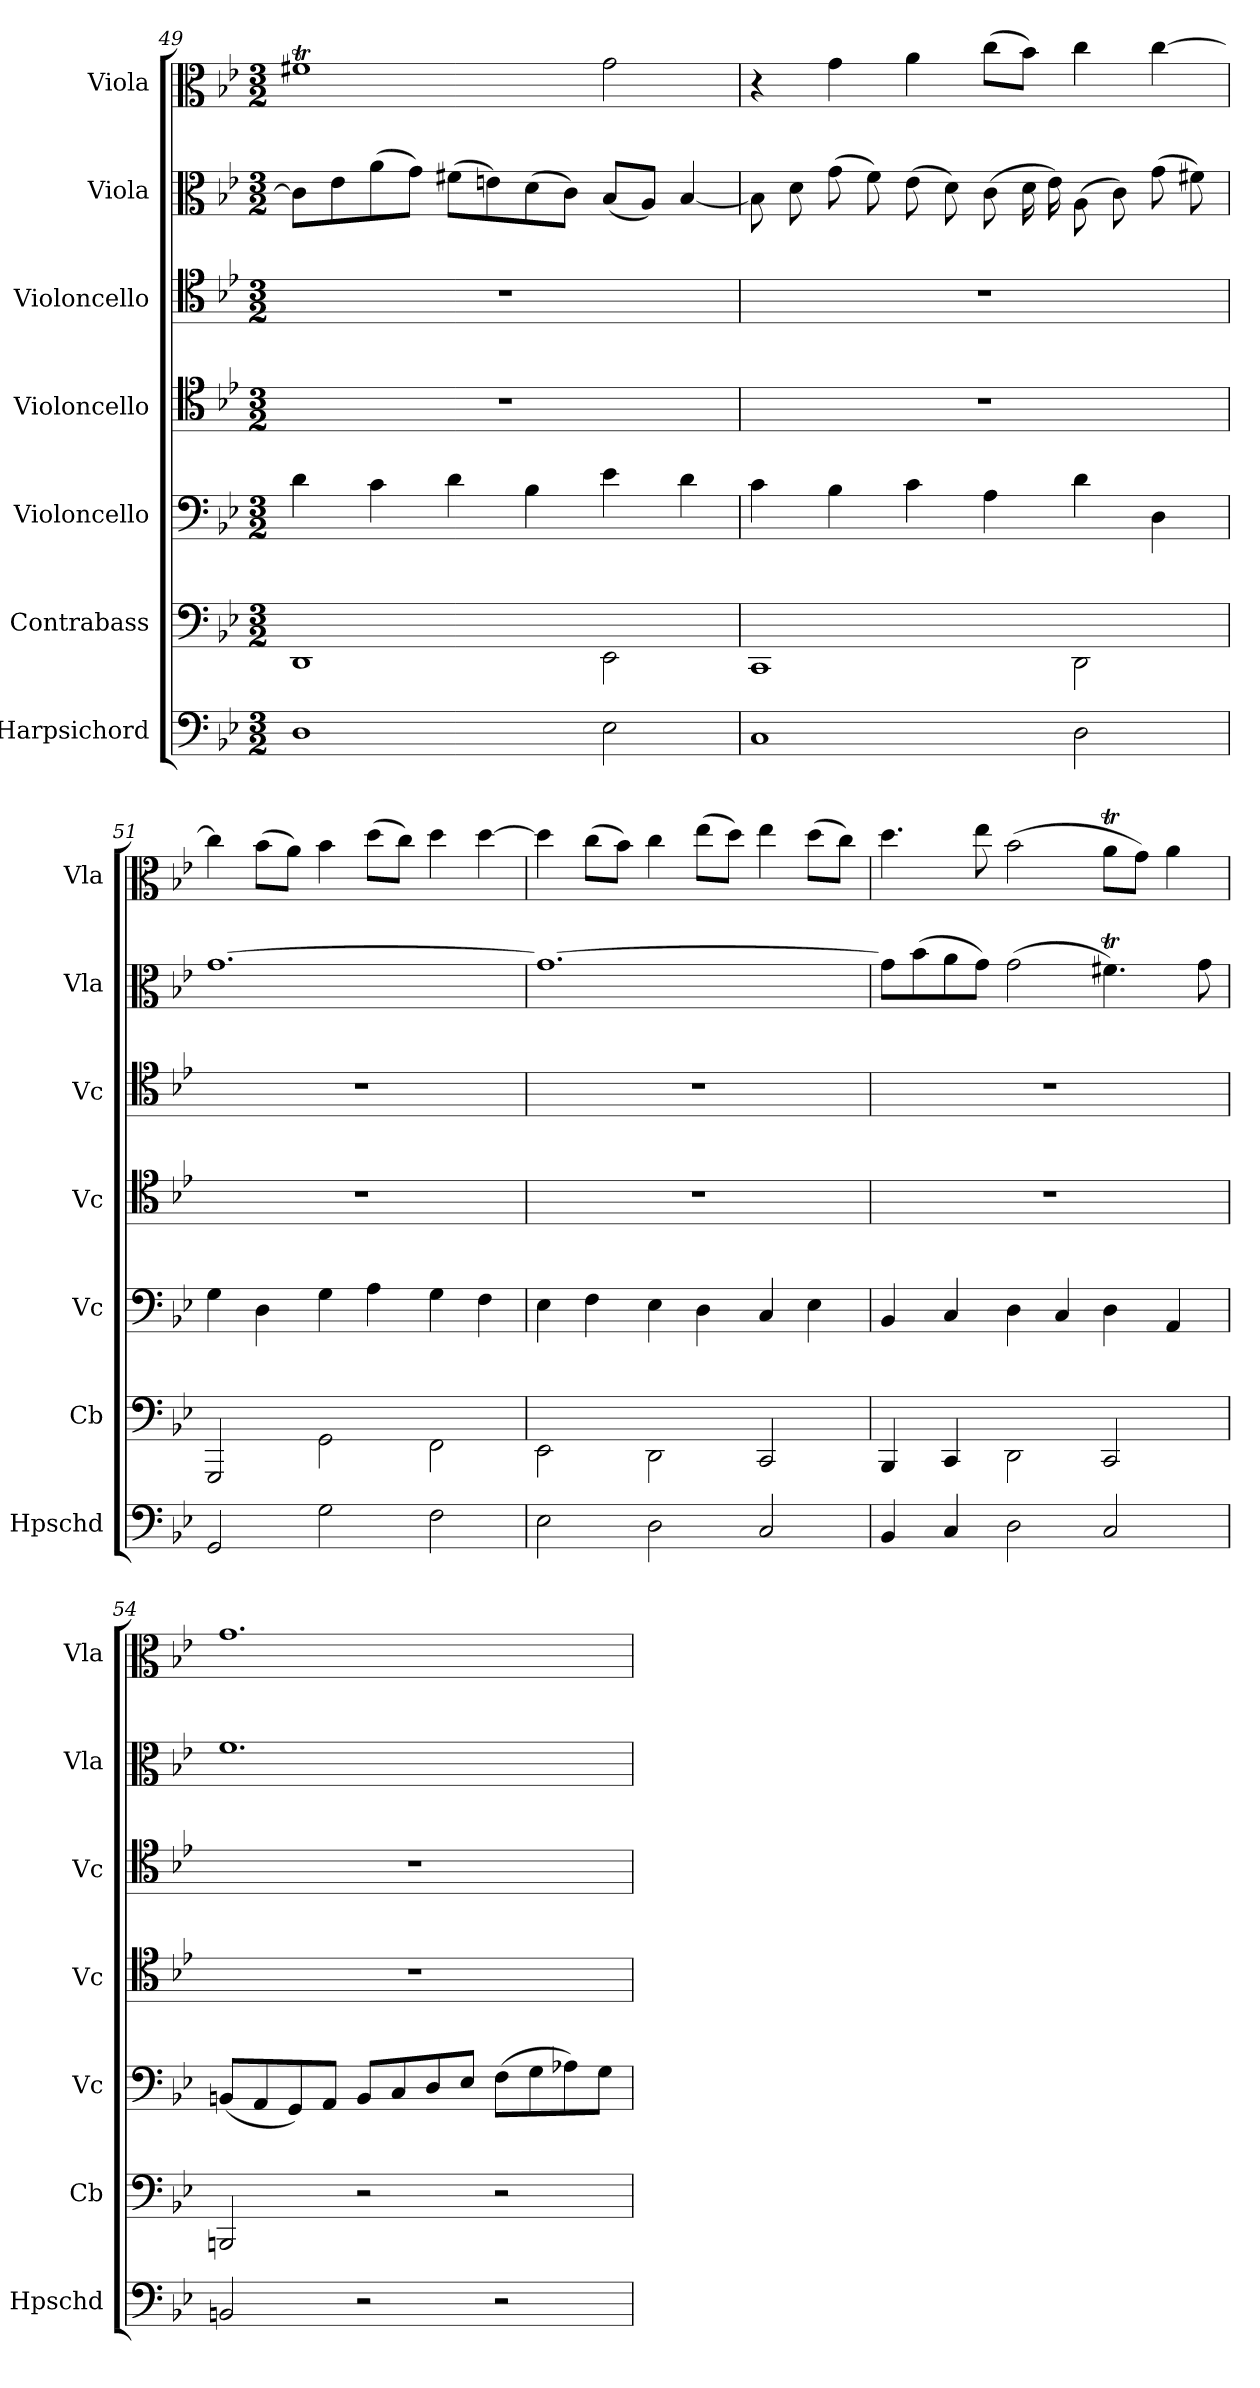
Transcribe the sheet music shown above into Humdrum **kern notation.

**kern	**kern	**kern	**kern	**kern	**kern	**kern
*part7	*part6	*part5	*part4	*part3	*part2	*part1
*staff7	*staff6	*staff5	*staff4	*staff3	*staff2	*staff1
*I"Harpsichord	*I"Contrabass	*I"Violoncello	*I"Violoncello	*I"Violoncello	*I"Viola	*I"Viola
*I'Hpschd	*I'Cb	*I'Vc	*I'Vc	*I'Vc	*I'Vla	*I'Vla
*clefF4	*clefF4	*clefF4	*clefC4	*clefC4	*clefC3	*clefC3
*	*ITrd7c12	*	*	*	*	*
*k[b-e-]	*k[b-e-]	*k[b-e-]	*k[b-e-]	*k[b-e-]	*k[b-e-]	*k[b-e-]
*B-:	*B-:	*B-:	*B-:	*B-:	*B-:	*B-:
*M3/2	*M3/2	*M3/2	*M3/2	*M3/2	*M3/2	*M3/2
=49	=49	=49	=49	=49	=49	=49
1D\	1DDD\	4d\	1.r	1.r	8c\L]	1f#Xt\
.	.	.	.	.	8e-\	.
.	.	4c\	.	.	(8a\	.
.	.	.	.	.	8g\J)	.
.	.	4d\	.	.	(8f#X\L	.
.	.	.	.	.	8en\)	.
.	.	4B-\	.	.	(8d\	.
.	.	.	.	.	8c\J)	.
2E-\	2EEE-\	4e-\	.	.	(8B-/L	2g\
.	.	.	.	.	8A/J)	.
.	.	4d\	.	.	[4B-/	.
=50	=50	=50	=50	=50	=50	=50
1C/	1CCC/	4c\	1.r	1.r	8B-\]	4r
.	.	.	.	.	8d\	.
.	.	4B-\	.	.	(8g\	4g\
.	.	.	.	.	8f\)	.
.	.	4c\	.	.	(8e-\	4a\
.	.	.	.	.	8d\)	.
.	.	4A\	.	.	(8c\	(8cc\L
.	.	.	.	.	16d\	8b-\J)
.	.	.	.	.	16e-\)	.
2D\	2DDD\	4d\	.	.	(8A\	4cc\
.	.	.	.	.	8c\)	.
.	.	4D\	.	.	(8g\	[4cc\
.	.	.	.	.	8f#X\)	.
=51	=51	=51	=51	=51	=51	=51
2GG/	2GGGG/	4G\	1.r	1.r	[1.g\	4cc\]
.	.	4D\	.	.	.	(8b-\L
.	.	.	.	.	.	8a\J)
2G\	2GGG\	4G\	.	.	.	4b-\
.	.	4A\	.	.	.	(8dd\L
.	.	.	.	.	.	8cc\J)
2F\	2FFF\	4G\	.	.	.	4dd\
.	.	4F\	.	.	.	[4dd\
=52	=52	=52	=52	=52	=52	=52
2E-\	2EEE-\	4E-\	1.r	1.r	1.g\_	4dd\]
.	.	4F\	.	.	.	(8cc\L
.	.	.	.	.	.	8b-\J)
2D\	2DDD\	4E-\	.	.	.	4cc\
.	.	4D\	.	.	.	(8ee-\L
.	.	.	.	.	.	8dd\J)
2C/	2CCC/	4C/	.	.	.	4ee-\
.	.	4E-\	.	.	.	(8dd\L
.	.	.	.	.	.	8cc\J)
=53	=53	=53	=53	=53	=53	=53
4BB-/	4BBBB-/	4BB-/	1.r	1.r	8g\L]	4.dd\
.	.	.	.	.	(8b-\	.
4C/	4CCC/	4C/	.	.	8a\	.
.	.	.	.	.	8g\J)	8ee-\
2D\	2DDD\	4D\	.	.	(2g\	(2b-\
.	.	4C/	.	.	.	.
2C/	2CCC/	4D\	.	.	4.f#Xt\)	8at\L
.	.	.	.	.	.	8g\J)
.	.	4AA/	.	.	.	4a\
.	.	.	.	.	8g\	.
=54	=54	=54	=54	=54	=54	=54
2BBn/	2BBBBn/	(8BBn/L	1.r	1.r	1.f\	1.g\
.	.	8AA/	.	.	.	.
.	.	8GG/)	.	.	.	.
.	.	8AA/J	.	.	.	.
2r	2r	8BB/L	.	.	.	.
.	.	8C/	.	.	.	.
.	.	8D/	.	.	.	.
.	.	8E-/J	.	.	.	.
2r	2r	(8F\L	.	.	.	.
.	.	8G\	.	.	.	.
.	.	8A-X\)	.	.	.	.
.	.	8G\J	.	.	.	.
=	=	=	=	=	=	=
*-	*-	*-	*-	*-	*-	*-
